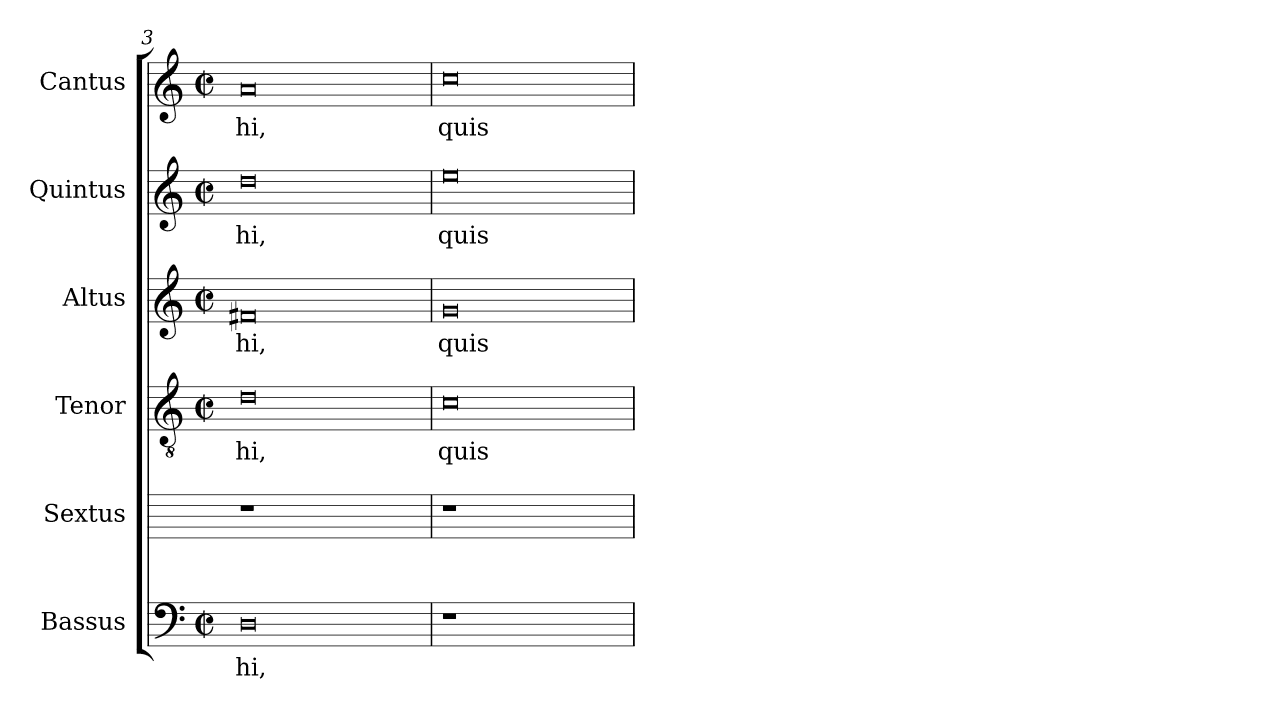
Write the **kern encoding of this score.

**kern	**text	**kern	**kern	**text	**kern	**text	**kern	**text	**kern	**text
*part6	*part6	*part5	*part4	*part4	*part3	*part3	*part2	*part2	*part1	*part1
*staff6	*staff6	*staff5	*staff4	*staff4	*staff3	*staff3	*staff2	*staff2	*staff1	*staff1
*I"Bassus	*	*I"Sextus	*I"Tenor	*	*I"Altus	*	*I"Quintus	*	*I"Cantus	*
*I'Bassus	*	*	*I'Tenor	*	*I'Altus	*	*I'Quintus	*	*I'Cantus	*
*clefF4	*	*	*clefGv2	*	*clefG2	*	*clefG2	*	*clefG2	*
*M2/2	*	*	*M2/2	*	*M2/2	*	*M2/2	*	*M2/2	*
*met(c|)	*	*	*met(c|)	*	*met(c|)	*	*met(c|)	*	*met(c|)	*
=3	=3	=3	=3	=3	=3	=3	=3	=3	=3	=3
!	!LO:LY:b:cj	!	!	!LO:LY:b:cj	!	!LO:LY:b:cj	!	!LO:LY:b:cj	!	!LO:LY:b:cj
0D	-hi,	1r	0d	hi,	0f#X	-hi,	0dd	hi,	0a	-hi,
.	.	1ryy	.	.	.	.	.	.	.	.
=4	=4	=4	=4	=4	=4	=4	=4	=4	=4	=4
!	!	!	!	!LO:LY:b:cj	!	!LO:LY:b:cj	!	!LO:LY:b:cj	!	!LO:LY:b:cj
1r	.	1r	0c	quis	0g	quis	0ee	quis	0cc	quis
1ryy	.	1ryy	.	.	.	.	.	.	.	.
=	=	=	=	=	=	=	=	=	=	=
*-	*-	*-	*-	*-	*-	*-	*-	*-	*-	*-
